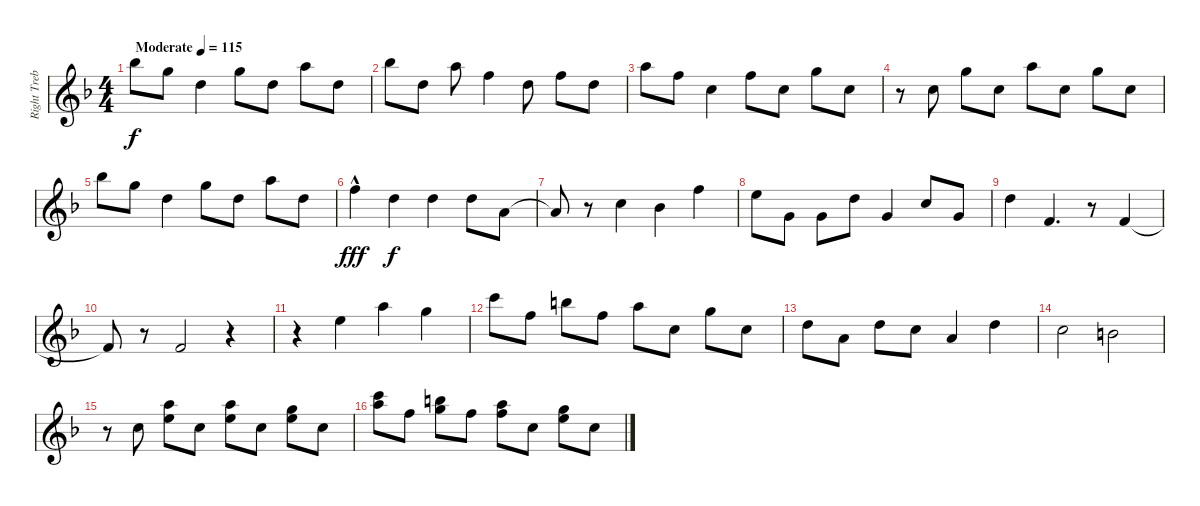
\track ("Right Treble" "Right Treb") {instrument acousticgrandpiano}
\staff {score}
\tuning (E4 B3 G3 D3 A2 E2) {hide}
\ts (4 4)
\tempo (115 "Moderate")
\clef g2
\ks dminor
18.1.8{dy f instrument acousticgrandpiano} 15.1.8 10.1.4 15.1.8 10.1.8 17.1.8 10.1.8 |
18.1.8 10.1.8 17.1.8 13.1.4 10.1.8 13.1.8 10.1.8 |
17.1.8 13.1.8 8.1.4 13.1.8 8.1.8 15.1.8 8.1.8 |
r.8 8.1.8 15.1.8 8.1.8 17.1.8 8.1.8 15.1.8 8.1.8 |
18.1.8 15.1.8 10.1.4 15.1.8 10.1.8 17.1.8 10.1.8 |
13.1{hac}.4{dy fff} 10.1.4{dy f} 10.1.4 10.1.8 5.1.8 |
5.1{t}.8 r.8 8.1.4 6.1.4 13.1.4 |
12.1.8 3.1.8 3.1.8 10.1.8 3.1.4 8.1.8 3.1.8 |
10.1.4 1.1.4{d} r.8 1.1.4 |
1.1{t}.8 r.8 1.1.2 r.4 |
r.4 12.1.4 17.1.4 15.1.4 |
20.1.8 13.1.8 19.1.8 13.1.8 17.1.8 8.1.8 15.1.8 8.1.8 |
10.1.8 5.1.8 10.1.8 8.1.8 5.1.4 10.1.4 |
8.1.2 7.1.2 |
r.8 8.1.8 (17.1 17.2).8 8.1.8 (17.1 17.2).8 8.1.8 (15.1 17.2).8 8.1.8 |
(20.1 22.2).8 13.1.8 (19.1 20.2).8 13.1.8 (17.1 18.2).8 8.1.8 (15.1 17.2).8 8.1.8
